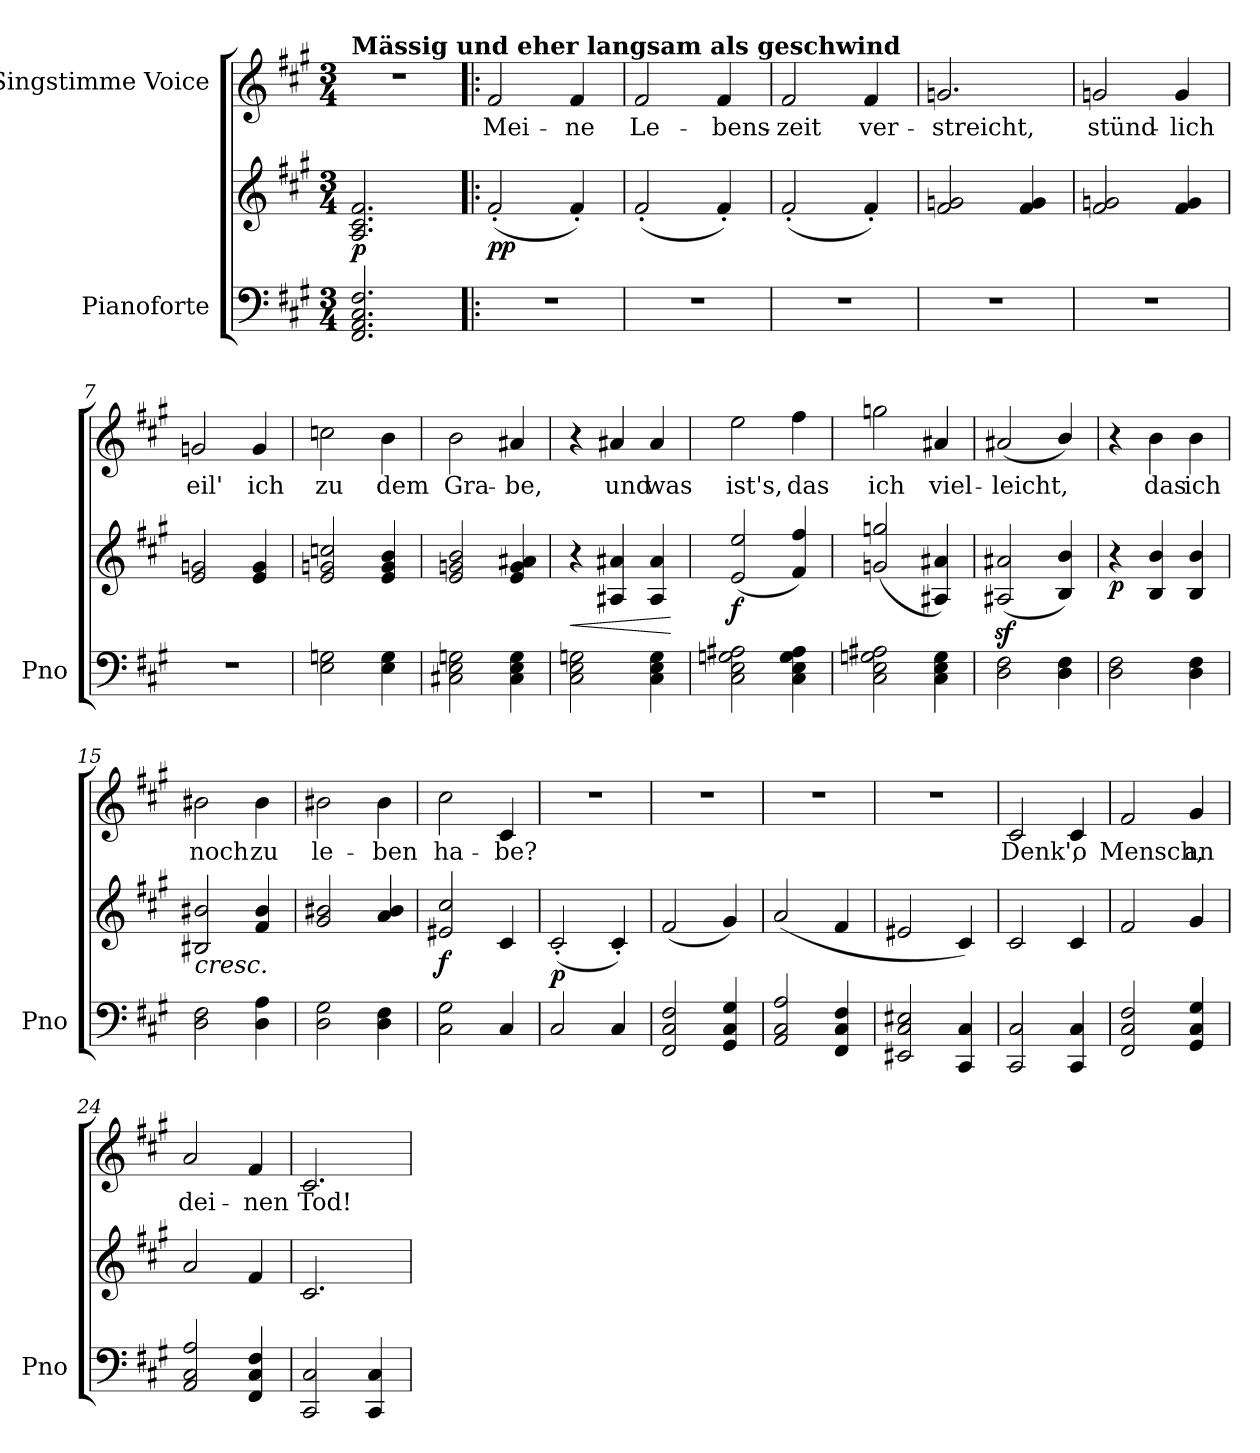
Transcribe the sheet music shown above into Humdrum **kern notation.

**kern	**kern	**dynam	**kern	**text
*part2	*part2	*part2	*part1	*part1
*staff3	*staff2	*staff2/3	*staff1	*staff1
*I"Pianoforte	*	*	*I"Singstimme Voice	*
*I'Pno	*	*	*	*
*clefF4	*clefG2	*	*clefG2	*
*k[f#c#g#]	*k[f#c#g#]	*	*k[f#c#g#]	*
*M3/4	*M3/4	*	*M3/4	*
=1	=1	=1	=1	=1
!	!	!	!LO:TX:a:B:t=Mässig und eher langsam als geschwind	!
!	!	!LO:DY:b	!	!
2.FF#/ 2.AA/ 2.C#/ 2.F#/	2.A/ 2.c#/ 2.f#/	p	2.r	.
=2!|:	=2!|:	=2!|:	=2!|:	=2!|:
!	!	!LO:DY:b	!	!LO:LY:b
2.r	(<2f#'/	pp	2f#/	Mei-
!	!	!	!	!LO:LY:b
.	4f#'/)	.	4f#/	-ne
=3	=3	=3	=3	=3
!	!	!	!	!LO:LY:b
2.r	(<2f#'/	.	2f#/	Le-
!	!	!	!	!LO:LY:b
.	4f#'/)	.	4f#/	-bens-
=4	=4	=4	=4	=4
!	!	!	!	!LO:LY:b
2.r	(<2f#'/	.	2f#/	-zeit
!	!	!	!	!LO:LY:b
.	4f#'/)	.	4f#/	ver-
=5	=5	=5	=5	=5
!	!	!	!	!LO:LY:b
2.r	2f#/ 2gn/	.	2.gn/	-streicht,
.	4f#/ 4g/	.	.	.
=6	=6	=6	=6	=6
!	!	!	!	!LO:LY:b
2.r	2f#/ 2gn/	.	2gn/	stünd-
!	!	!	!	!LO:LY:b
.	4f#/ 4g/	.	4g/	-lich
=7	=7	=7	=7	=7
!	!	!	!	!LO:LY:b
2.r	2e/ 2gn/	.	2gn/	eil'
!	!	!	!	!LO:LY:b
.	4e/ 4g/	.	4g/	ich
=8	=8	=8	=8	=8
!	!	!	!	!LO:LY:b
2E\ 2Gn\	2e/ 2gn/ 2ccn/	.	2ccn\	zu
!	!	!	!	!LO:LY:b
4E\ 4G\	4e/ 4g/ 4b/	.	4b\	dem
=9	=9	=9	=9	=9
!	!	!	!	!LO:LY:b
2C#X\ 2E\ 2Gn\	2e/ 2gn/ 2b/	.	2b\	Gra-
!	!	!	!	!LO:LY:b
4C#\ 4E\ 4G\	4e/ 4g/ 4a#X/	.	4a#X/	-be,
!!LO:LB:g=z
=10	=10	=10	=10	=10
!	!	!LO:HP:b	!	!
2C#\ 2E\ 2Gn\	4r	<	4r	.
!	!	!	!	!LO:LY:b
.	4A#X/ 4a#X/	.	4a#X/	und
!	!	!	!	!LO:LY:b
4C#\ 4E\ 4G\	4A#/ 4a#/	.	4a#/	was
.	.	[	.	.
=11	=11	=11	=11	=11
!	!	!LO:DY:b	!	!LO:LY:b
2C#\ 2E\ 2Gn\ 2A#X\	(<2e/ 2ee/	f	2ee\	ist's,
!	!	!	!	!LO:LY:b
4C#\ 4E\ 4G\ 4A#\	4f#/ 4ff#/)	.	4ff#\	das
=12	=12	=12	=12	=12
!	!	!	!	!LO:LY:b
2C#\ 2E\ 2Gn\ 2A#X\	(<2gn/ 2ggn/	.	2ggn\	ich
!	!	!	!	!LO:LY:b
4C#\ 4E\ 4G\	4A#X/ 4a#X/)	.	4a#X/	viel-
=13	=13	=13	=13	=13
!	!	!	!	!LO:LY:b
2D\ 2F#\	(<2A#X/z< 2a#X/z<	.	(<2a#X/	-leicht,
4D\ 4F#\	4B/ 4b/)	.	4b/)	.
=14	=14	=14	=14	=14
!	!	!LO:DY:b	!	!
2D\ 2F#\	4r	p	4r	.
!	!	!	!	!LO:LY:b
.	4B/ 4b/	.	4b\	das
!	!	!	!	!LO:LY:b
4D\ 4F#\	4B/ 4b/	.	4b\	ich
=15	=15	=15	=15	=15
!	!LO:TX:b:i:t=cresc.	!	!	!
!	!	!	!	!LO:LY:b
2D\ 2F#\	2B#X/ 2b#X/	.	2b#X\	noch
!	!	!	!	!LO:LY:b
4D\ 4A\	4f#/ 4b#/	.	4b#\	zu
=16	=16	=16	=16	=16
!	!	!	!	!LO:LY:b
2D\ 2G#\	2g#/ 2b#X/	.	2b#X\	le-
!	!	!	!	!LO:LY:b
4D\ 4F#\	4a/ 4b#/	.	4b#\	-ben
=17	=17	=17	=17	=17
!	!	!LO:DY:b	!	!LO:LY:b
2C#\ 2G#\	2e#X/ 2cc#/	f	2cc#\	ha-
!	!	!	!	!LO:LY:b
4C#/	4c#/	.	4c#/	-be?
=18	=18	=18	=18	=18
!	!	!LO:DY:b	!	!
2C#/	(<2c#'/	p	2.r	.
4C#/	4c#'/)	.	.	.
=19	=19	=19	=19	=19
2FF#/ 2C#/ 2F#/	(<2f#/	.	2.r	.
4GG#/ 4C#/ 4G#/	4g#/)	.	.	.
!!LO:LB:g=z
=20	=20	=20	=20	=20
2AA/ 2C#/ 2A/	(<2a/	.	2.r	.
4FF#/ 4C#/ 4F#/	4f#/	.	.	.
=21	=21	=21	=21	=21
2EE#X/ 2C#/ 2E#X/	2e#X/	.	2.r	.
4CC#/ 4C#/	4c#/)	.	.	.
=22	=22	=22	=22	=22
!	!	!	!	!LO:LY:b
2CC#/ 2C#/	2c#/	.	2c#/	Denk',
!	!	!	!	!LO:LY:b
4CC#/ 4C#/	4c#/	.	4c#/	o
=23	=23	=23	=23	=23
!	!	!	!	!LO:LY:b
2FF#/ 2C#/ 2F#/	2f#/	.	2f#/	Mensch,
!	!	!	!	!LO:LY:b
4GG#/ 4C#/ 4G#/	4g#/	.	4g#/	an
=24	=24	=24	=24	=24
!	!	!	!	!LO:LY:b
2AA/ 2C#/ 2A/	2a/	.	2a/	dei-
!	!	!	!	!LO:LY:b
4FF#/ 4C#/ 4F#/	4f#/	.	4f#/	-nen
=25	=25	=25	=25	=25
!	!	!	!	!LO:LY:b
2CC#/ 2C#/	2.c#/	.	2.c#/	Tod!
4CC#/ 4C#/	.	.	.	.
=	=	=	=	=
*-	*-	*-	*-	*-
